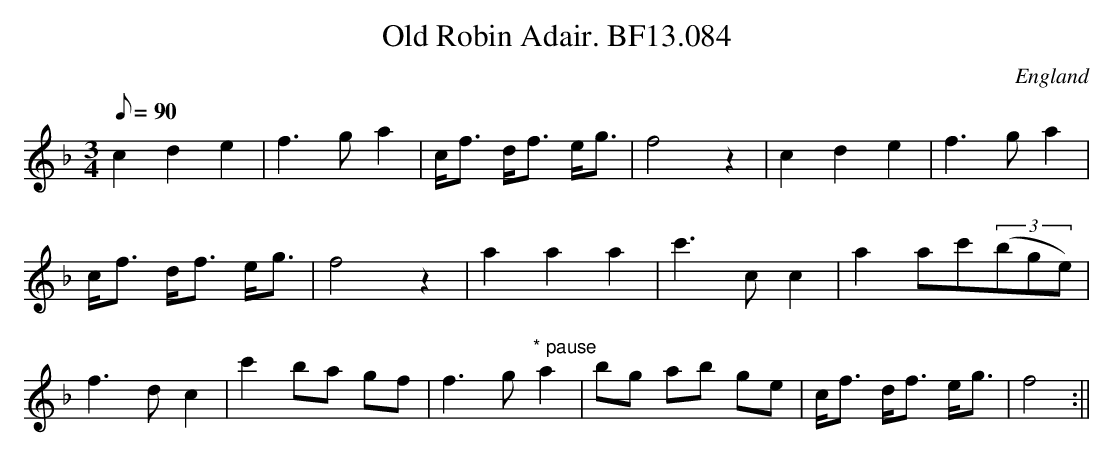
X:1
T:Old Robin Adair. BF13.084
M:3/4
L:1/8
Q:90
O:England
K:F major
c2d2e2|f3ga2|c<f d<f e<g|f4z2|c2d2e2|f3ga2|!
c<f d<f e<g|f4 z2|a2a2a2|c'3cc2|a2ac'((3bge)|!
f3dc2|c'2 ba gf|f3g"* pause"a2| bg ab ge|c<f d<f e<g|f4:||
